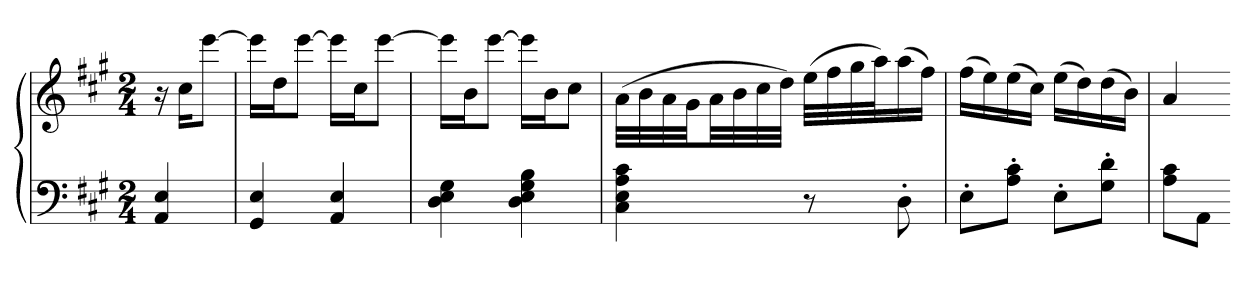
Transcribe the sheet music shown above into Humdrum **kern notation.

**kern	**kern
*part1	*part1
*staff2	*staff1
*clefF4	*clefG2
*k[f#c#g#]	*k[f#c#g#]
*A:	*A:
*M2/4	*M2/4
=	=
4AA 4E	16r
.	16cc#KL
.	[8eeeJ
=	=
4GG# 4E	16eeeLL]
.	16ddJ
.	[8eeeJ
4AA 4E	16eeeLL]
.	16cc#J
.	[8eeeJ
=	=
4D 4E 4G#	16eeeLL]
.	16bJ
.	[8eeeJ
4D 4E 4G# 4B	16eeeLL]
.	16bJ
.	8cc#J
=	=
4C# 4E 4A 4c#	(32aLLL
.	32b
.	32a
.	32g#JJ
.	32aLL
.	32b
.	32cc#
.	32ddJJJ)
8r	(32eeLLL
.	32ff#
.	32gg#
.	32aaJ)
8D'	(16aa
.	16ff#JJ)
=	=
8E'L	(16ff#LL
.	16ee)
8A' 8c#'J	(16ee
.	16cc#JJ)
8E'L	(16eeLL
.	16dd)
8G#' 8d'J	(16dd
.	16bJJ)
=	=
8A 8c#L	4a
8AAJ	.
=-	=-
*-	*-
